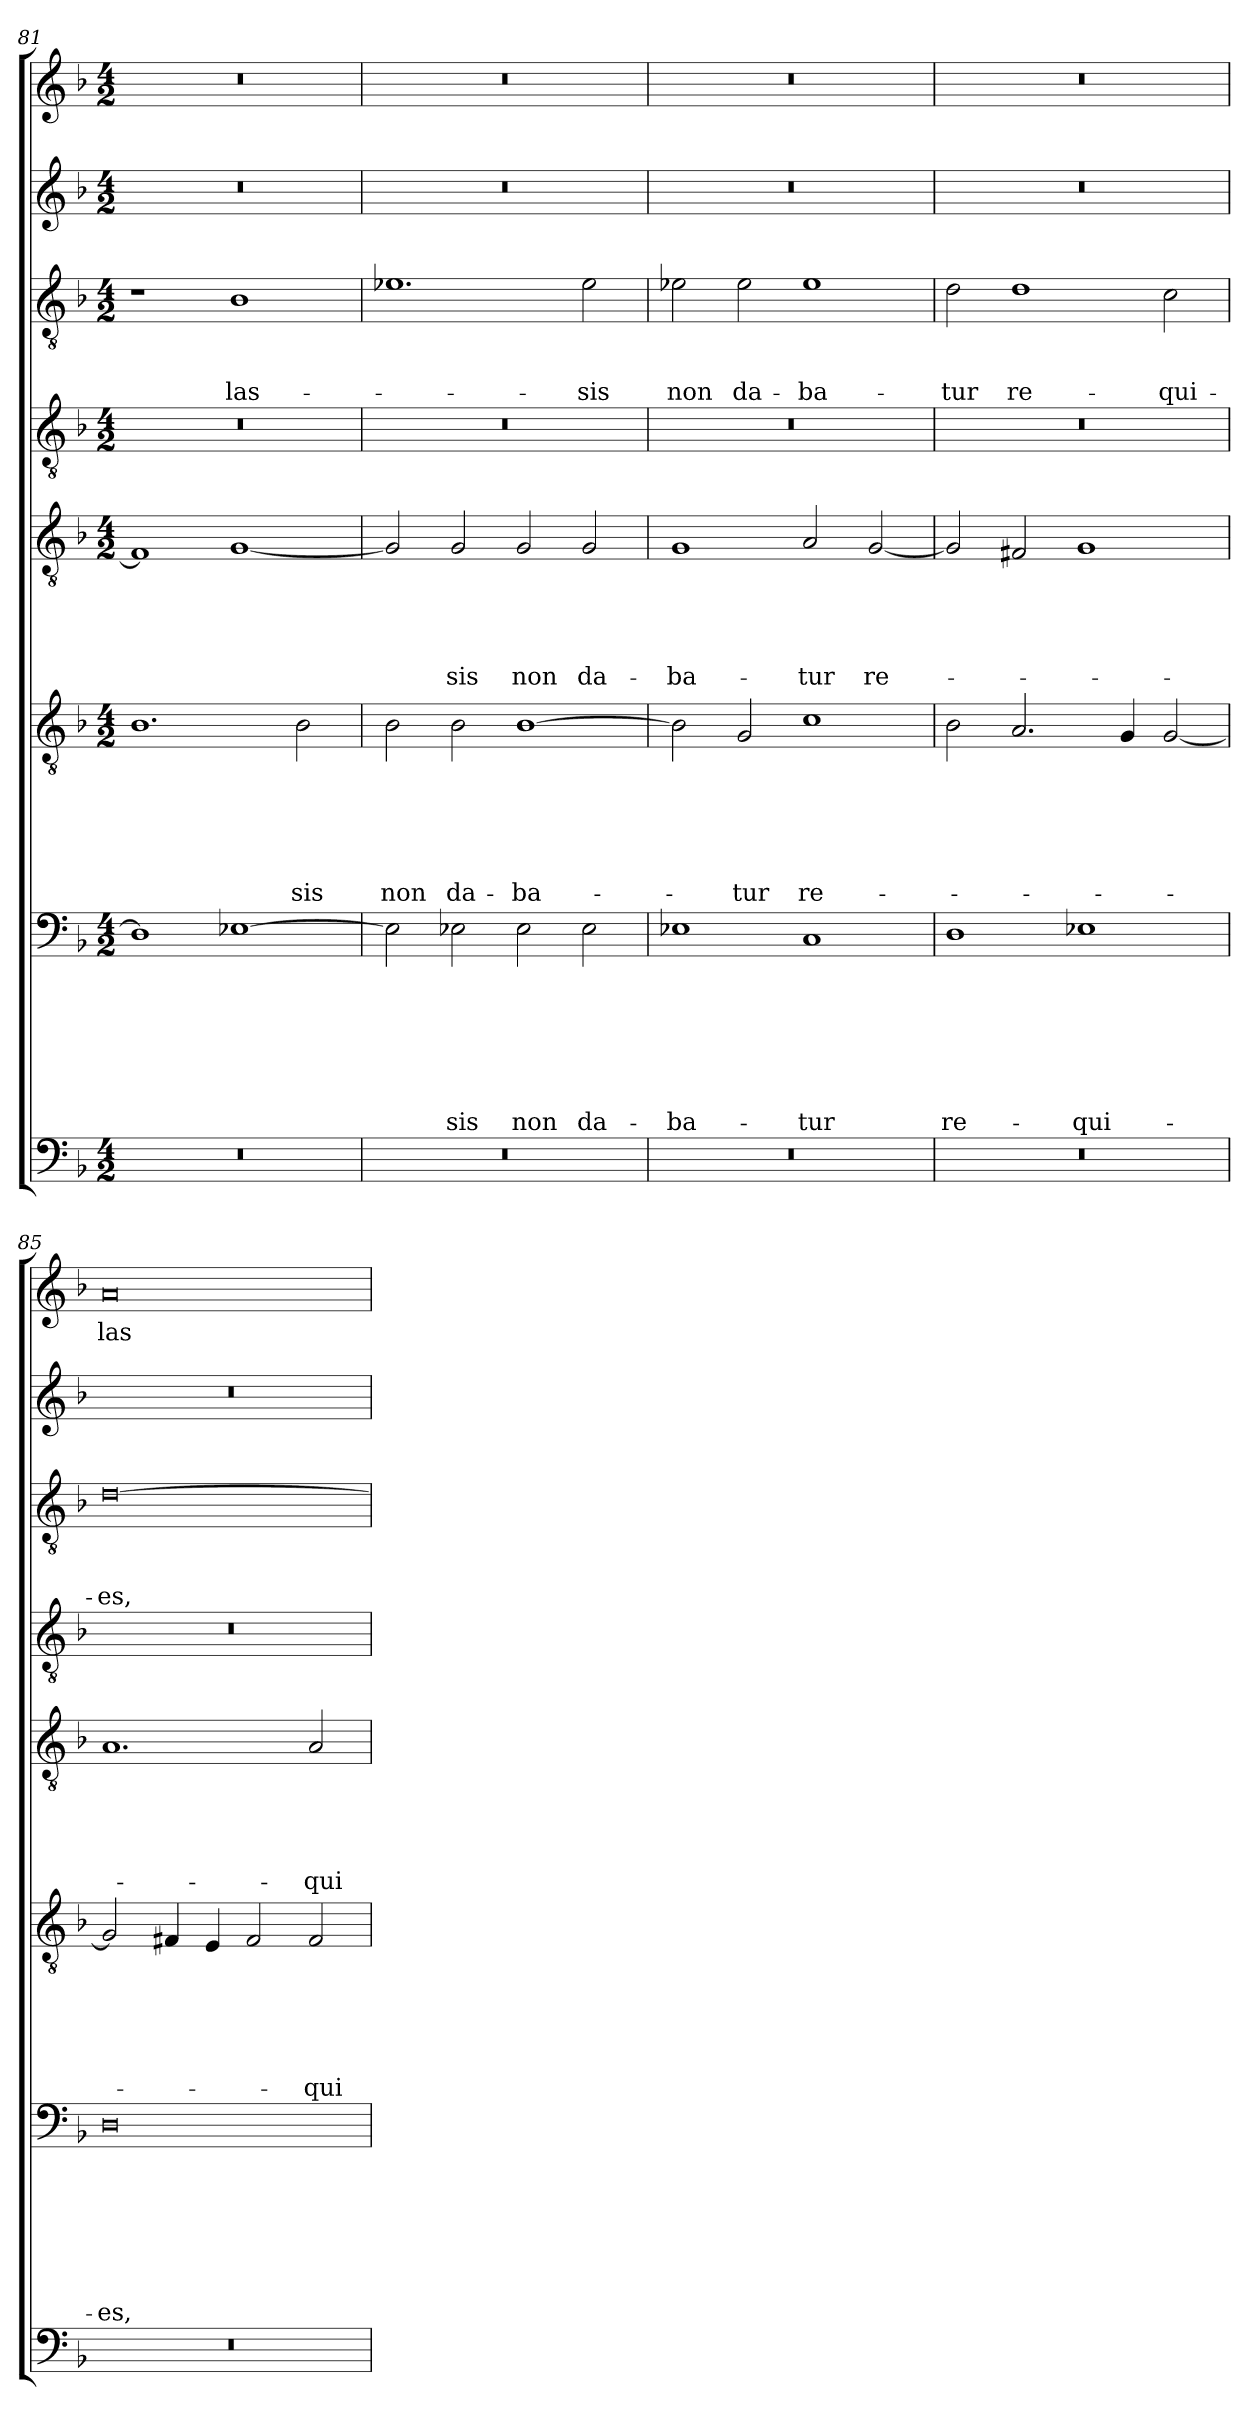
**kern	**kern	**text	**text	**text	**text	**text	**text	**text	**kern	**text	**text	**text	**text	**text	**text	**kern	**text	**text	**text	**text	**text	**kern	**kern	**text	**text	**text	**kern	**kern	**text
*part8	*part7	*part7	*part7	*part7	*part7	*part7	*part7	*part7	*part6	*part6	*part6	*part6	*part6	*part6	*part6	*part5	*part5	*part5	*part5	*part5	*part5	*part4	*part3	*part3	*part3	*part3	*part2	*part1	*part1
*staff8	*staff7	*staff7	*staff7	*staff7	*staff7	*staff7	*staff7	*staff7	*staff6	*staff6	*staff6	*staff6	*staff6	*staff6	*staff6	*staff5	*staff5	*staff5	*staff5	*staff5	*staff5	*staff4	*staff3	*staff3	*staff3	*staff3	*staff2	*staff1	*staff1
*clefF4	*clefF4	*	*	*	*	*	*	*	*clefGv2	*	*	*	*	*	*	*clefGv2	*	*	*	*	*	*clefGv2	*clefGv2	*	*	*	*clefG2	*clefG2	*
*k[b-]	*k[b-]	*	*	*	*	*	*	*	*k[b-]	*	*	*	*	*	*	*k[b-]	*	*	*	*	*	*k[b-]	*k[b-]	*	*	*	*k[b-]	*k[b-]	*
*d:	*d:	*	*	*	*	*	*	*	*d:	*	*	*	*	*	*	*d:	*	*	*	*	*	*d:	*d:	*	*	*	*d:	*d:	*
*M4/2	*M4/2	*	*	*	*	*	*	*	*M4/2	*	*	*	*	*	*	*M4/2	*	*	*	*	*	*M4/2	*M4/2	*	*	*	*M4/2	*M4/2	*
=81	=81	=81	=81	=81	=81	=81	=81	=81	=81	=81	=81	=81	=81	=81	=81	=81	=81	=81	=81	=81	=81	=81	=81	=81	=81	=81	=81	=81	=81
0r	1D]	.	.	.	.	.	.	.	1.B-	.	.	.	.	.	.	1F]	.	.	.	.	.	0r	1r	.	.	.	0r	0r	.
.	[1E-X	.	.	.	.	.	.	.	.	.	.	.	.	.	.	[1G	.	.	.	.	.	.	1B-	.	.	las-	.	.	.
.	.	.	.	.	.	.	.	.	2B-\	.	.	.	.	.	-sis	.	.	.	.	.	.	.	.	.	.	.	.	.	.
=82	=82	=82	=82	=82	=82	=82	=82	=82	=82	=82	=82	=82	=82	=82	=82	=82	=82	=82	=82	=82	=82	=82	=82	=82	=82	=82	=82	=82	=82
0r	2E-\]	.	.	.	.	.	.	.	2B-\	.	.	.	.	.	non	2G/]	.	.	.	.	.	0r	1.e-	.	.	.	0r	0r	.
.	2E-X\	.	.	.	.	.	.	-sis	2B-\	.	.	.	.	.	da-	2G/	.	.	.	.	-sis	.	.	.	.	.	.	.	.
.	2E-\	.	.	.	.	.	.	non	[1B-	.	.	.	.	.	-ba-	2G/	.	.	.	.	non	.	.	.	.	.	.	.	.
.	2E-\	.	.	.	.	.	.	da-	.	.	.	.	.	.	.	2G/	.	.	.	.	da-	.	2e-\	.	.	-sis	.	.	.
=83	=83	=83	=83	=83	=83	=83	=83	=83	=83	=83	=83	=83	=83	=83	=83	=83	=83	=83	=83	=83	=83	=83	=83	=83	=83	=83	=83	=83	=83
0r	1E-X	.	.	.	.	.	.	-ba-	2B-\]	.	.	.	.	.	.	1G	.	.	.	.	-ba-	0r	2e-\	.	.	non	0r	0r	.
.	.	.	.	.	.	.	.	.	2G/	.	.	.	.	.	-tur	.	.	.	.	.	.	.	2e-\	.	.	da-	.	.	.
.	1C	.	.	.	.	.	.	-tur	1c	.	.	.	.	.	re-	2A/	.	.	.	.	-tur	.	1e-	.	.	-ba-	.	.	.
.	.	.	.	.	.	.	.	.	.	.	.	.	.	.	.	[2G/	.	.	.	.	re-	.	.	.	.	.	.	.	.
=84	=84	=84	=84	=84	=84	=84	=84	=84	=84	=84	=84	=84	=84	=84	=84	=84	=84	=84	=84	=84	=84	=84	=84	=84	=84	=84	=84	=84	=84
0r	1D	.	.	.	.	.	.	re-	2B-\	.	.	.	.	.	.	2G/]	.	.	.	.	.	0r	2d\	.	.	-tur	0r	0r	.
.	.	.	.	.	.	.	.	.	2.A/	.	.	.	.	.	.	2F#X/	.	.	.	.	.	.	1d	.	.	re-	.	.	.
.	1E-X	.	.	.	.	.	.	-qui-	.	.	.	.	.	.	.	1G	.	.	.	.	.	.	.	.	.	.	.	.	.
.	.	.	.	.	.	.	.	.	4G/	.	.	.	.	.	.	.	.	.	.	.	.	.	.	.	.	.	.	.	.
.	.	.	.	.	.	.	.	.	[2G/	.	.	.	.	.	.	.	.	.	.	.	.	.	2c\	.	.	-qui-	.	.	.
=85	=85	=85	=85	=85	=85	=85	=85	=85	=85	=85	=85	=85	=85	=85	=85	=85	=85	=85	=85	=85	=85	=85	=85	=85	=85	=85	=85	=85	=85
0r	0D	.	.	.	.	.	.	-es,	2G/]	.	.	.	.	.	.	1.A	.	.	.	.	.	0r	[0d	.	.	-es,	0r	0a	las-
.	.	.	.	.	.	.	.	.	4F#X/	.	.	.	.	.	.	.	.	.	.	.	.	.	.	.	.	.	.	.	.
.	.	.	.	.	.	.	.	.	4E/	.	.	.	.	.	.	.	.	.	.	.	.	.	.	.	.	.	.	.	.
.	.	.	.	.	.	.	.	.	2F#/	.	.	.	.	.	.	.	.	.	.	.	.	.	.	.	.	.	.	.	.
.	.	.	.	.	.	.	.	.	2F#/	.	.	.	.	.	-qui-	2A/	.	.	.	.	-qui-	.	.	.	.	.	.	.	.
=	=	=	=	=	=	=	=	=	=	=	=	=	=	=	=	=	=	=	=	=	=	=	=	=	=	=	=	=	=
*-	*-	*-	*-	*-	*-	*-	*-	*-	*-	*-	*-	*-	*-	*-	*-	*-	*-	*-	*-	*-	*-	*-	*-	*-	*-	*-	*-	*-	*-
